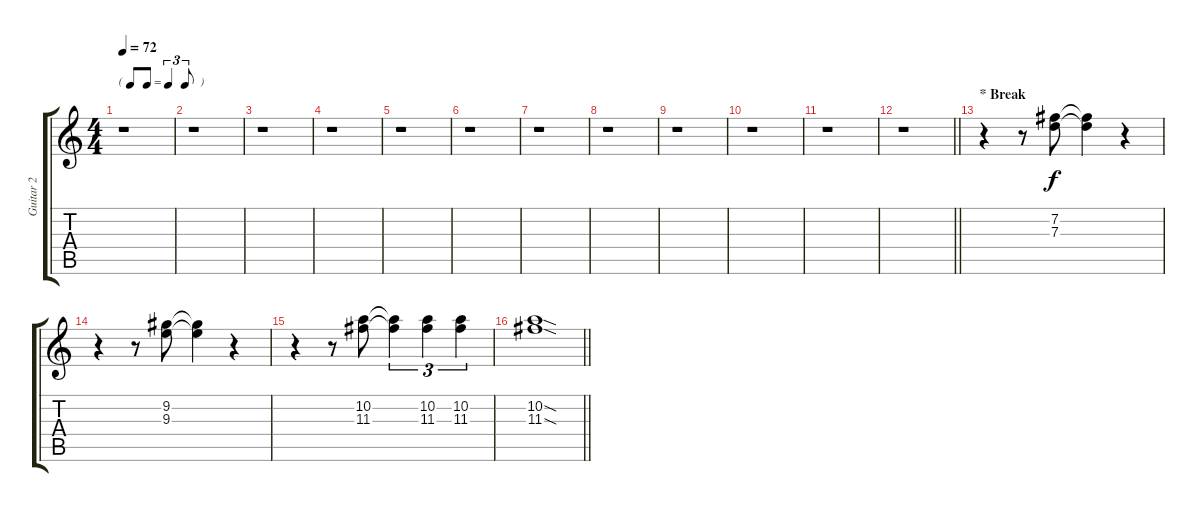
\track ("Guitar 2" "Guitar 2") {instrument electricguitarjazz}
\staff {score tabs}
\tuning (E4 B3 G3 D3 A2 E2) {hide}
\ts (4 4)
\tf triplet8th
\tempo 72
\clef g2
\ks c
r.1{dy fff} |
r.1 |
r.1 |
r.1 |
r.1 |
r.1 |
r.1 |
r.1 |
r.1 |
r.1 |
r.1 |
\barLineRight lightlight
r.1 |
\section ("" "* Break")
r.4{instrument distortionguitar} r.8 (7.2 7.3).8{dy f} (7.2{t} 7.3{t}).4 r.4 |
r.4 r.8 (9.2 9.3).8 (9.2{t} 9.3{t}).4 r.4 |
r.4 r.8 (10.2 11.3).8 (10.2{t} 11.3{t}).4{tu (3 2)} (10.2 11.3).4{tu (3 2)} (10.2 11.3).4{tu (3 2)} |
\barLineRight lightlight
(10.2{sod} 11.3{sod}).1
